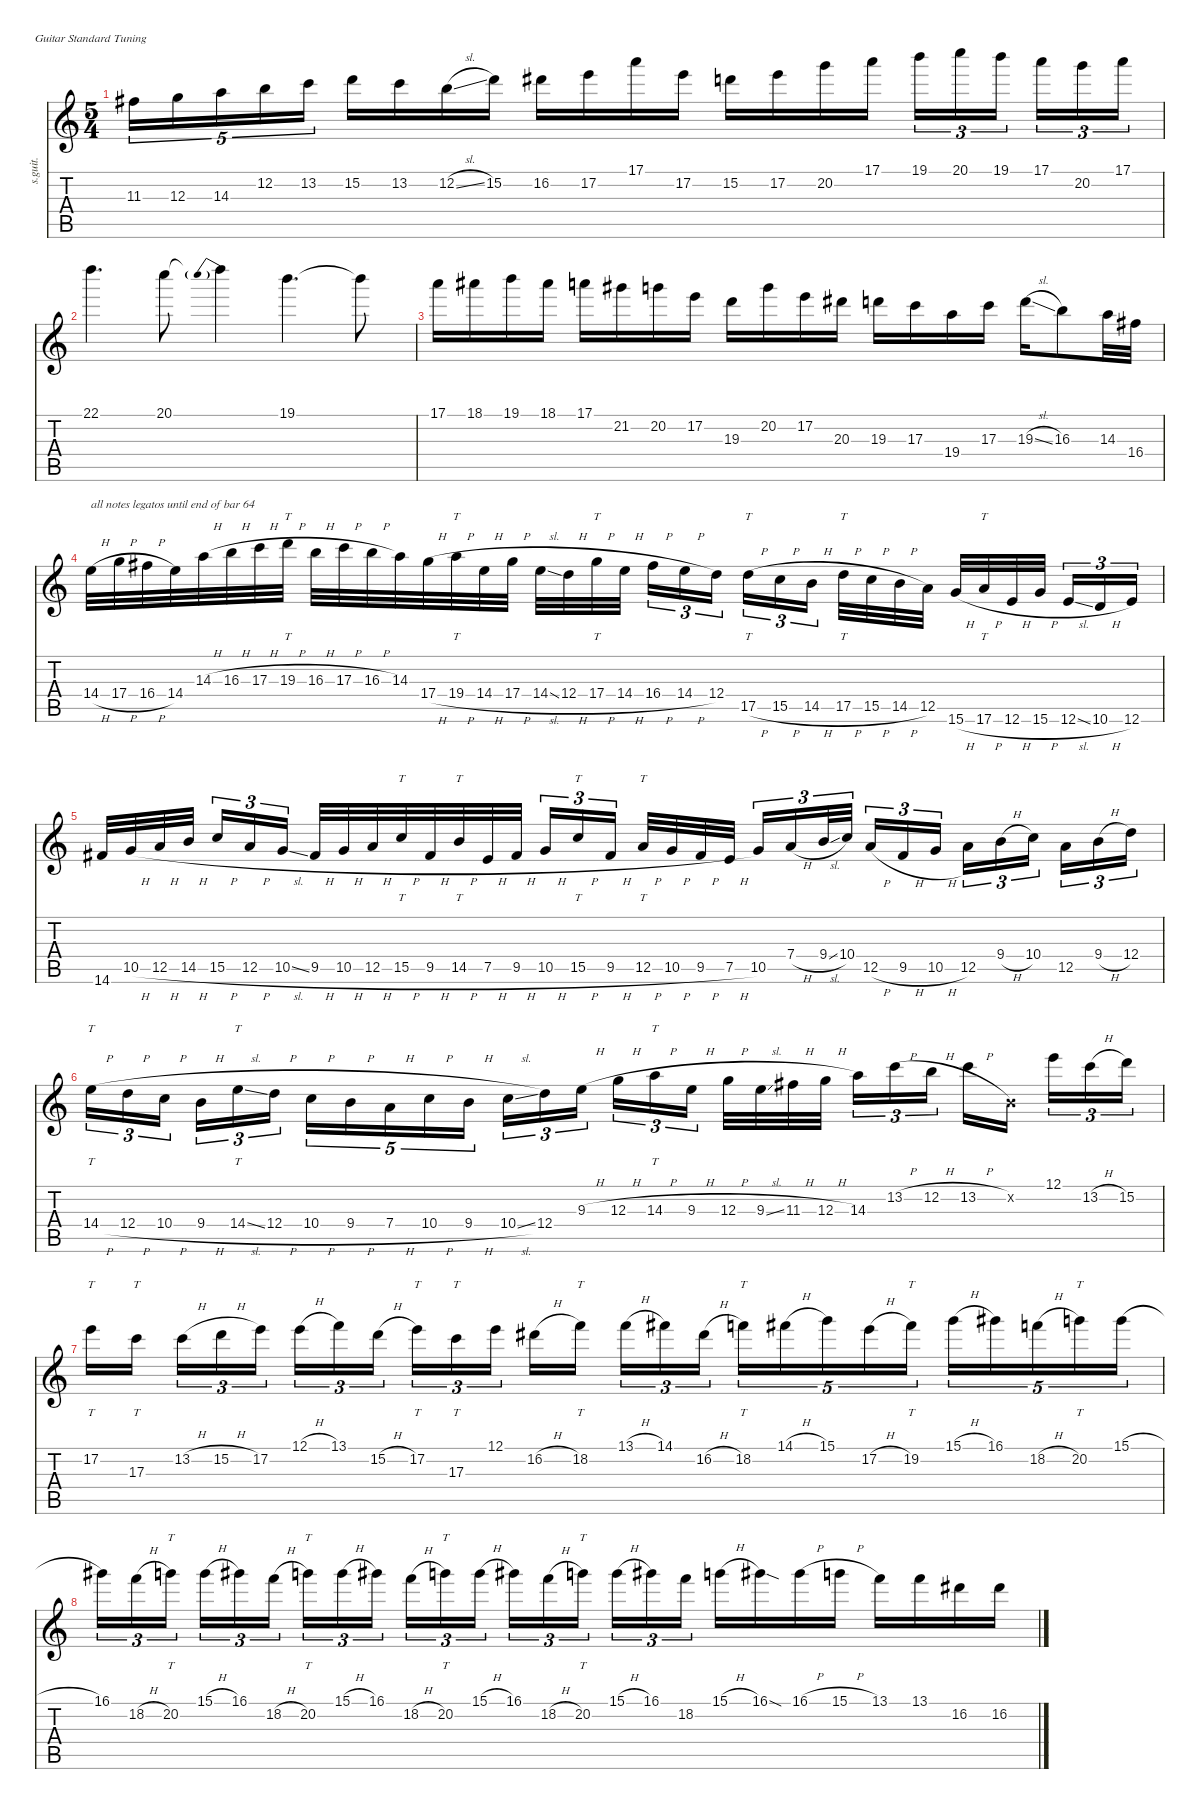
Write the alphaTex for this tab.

\defaultSystemsLayout 4
\hideDynamics
\bracketExtendMode nobrackets
\track ("Guthrie Govan" "s.guit.") {instrument distortionguitar}
\staff {score tabs}
\tuning (E4 B3 G3 D3 A2 E2)
\ts (5 4)
\tempo (152 hide)
\clef g2
\ks c
11.3{acc #}.16{tu (5 4) dy f} 12.3.16{tu (5 4)} 14.3.16{tu (5 4)} 12.2.16{tu (5 4)} 13.2.16{tu (5 4)} 15.2.16 13.2.16 12.2{sl}.16 15.2.16 16.2{acc #}.16 17.2.16 17.1.16 17.2.16 15.2.16 17.2.16 20.2.16 17.1.16 19.1.16{tu (3 2)} 20.1.16{tu (3 2)} 19.1.16{tu (3 2)} 17.1.16{tu (3 2)} 20.2.16{tu (3 2)} 17.1.16{tu (3 2)} |
22.1.4{d} 20.1.8 20.1{be (prebend 0 4 60 4) t}.4 19.1.4{d} 19.1{t}.8 |
17.1.16 18.1{acc #}.16 19.1.16 18.1{acc #}.16 17.1.16 21.2{acc #}.16 20.2.16 17.2.16 19.3.16 20.2.16 17.2.16 20.3{acc #}.16 19.3.16 17.3.16 19.4.16 17.3.16 19.3{sl}.16 16.3.8 14.3.32 16.4{acc #}.32 |
14.4{h}.32{txt "all notes legatos until end of bar 64"} 17.4{h}.32 16.4{h acc #}.32 14.4.32 14.3{h}.32 16.3{h}.32 17.3{h}.32 19.3{h}.32{tt} 16.3{h}.32 17.3{h}.32 16.3{h}.32 14.3.32 17.4{h}.32 19.4{h}.32{tt} 14.4{h}.32 17.4{h}.32 14.4{sl}.32 12.4{h}.32 17.4{h}.32{tt} 14.4{h}.32 16.4{h acc #}.16{tu (3 2)} 14.4{h}.16{tu (3 2)} 12.4.16{tu (3 2)} 17.5{h}.16{tt tu (3 2)} 15.5{h}.16{tu (3 2)} 14.5{h}.16{tu (3 2)} 17.5{h}.32{tt} 15.5{h}.32 14.5{h}.32 12.5.32 15.6{h}.32 17.6{h}.32{tt} 12.6{h}.32 15.6{h}.32 12.6{sl}.16{tu (3 2)} 10.6{h}.16{tu (3 2)} 12.6.16{tu (3 2)} |
14.6{acc #}.32 10.5{h}.32 12.5{h}.32 14.5{h}.32 15.5{h}.16{tu (3 2)} 12.5{h}.16{tu (3 2)} 10.5{sl}.16{tu (3 2)} 9.5{h acc #}.32 10.5{h}.32 12.5{h}.32 15.5{h}.32{tt} 9.5{h acc #}.32 14.5{h}.32{tt} 7.5{h}.32 9.5{h acc #}.32 10.5{h}.16{tu (3 2)} 15.5{h}.16{tt tu (3 2)} 9.5{h acc #}.16{tu (3 2)} 12.5{h}.32{tt} 10.5{h}.32 9.5{h acc #}.32 7.5{h}.32 10.5.16{tu (3 2)} 7.4{h}.16{tu (3 2)} 9.4{sl}.32{tu (3 2)} 10.4.32{tu (3 2)} 12.5{h}.16{tu (3 2)} 9.5{h acc #}.16{tu (3 2)} 10.5{h}.16{tu (3 2)} 12.5.16{tu (3 2)} 9.4{h}.16{tu (3 2)} 10.4.16{tu (3 2)} 12.5.16{tu (3 2)} 9.4{h}.16{tu (3 2)} 12.4.16{tu (3 2)} |
14.4{h}.16{tt tu (3 2)} 12.4{h}.16{tu (3 2)} 10.4{h}.16{tu (3 2)} 9.4{h}.16{tu (3 2)} 14.4{sl}.16{tt tu (3 2)} 12.4{h}.16{tu (3 2)} 10.4{h}.16{tu (5 4)} 9.4{h}.16{tu (5 4)} 7.4{h}.16{tu (5 4)} 10.4{h}.16{tu (5 4)} 9.4{h}.16{tu (5 4)} 10.4{sl}.16{tu (3 2)} 12.4.16{tu (3 2)} 9.3{h}.16{tu (3 2)} 12.3{h}.16{tu (3 2)} 14.3{h}.16{tt tu (3 2)} 9.3{h}.16{tu (3 2)} 12.3{h}.32 9.3{sl}.32 11.3{h acc #}.32 12.3{h}.32 14.3.16{tu (3 2)} 13.2{h}.16{tu (3 2)} 12.2{h}.16{tu (3 2)} 13.2{h}.16 0.2{x}.16 12.1.16{tu (3 2)} 13.2{h}.16{tu (3 2)} 15.2.16{tu (3 2)} |
17.2.16{tt} 17.3.16{tt} 13.2{h}.16{tu (3 2)} 15.2{h}.16{tu (3 2)} 17.2.16{tu (3 2)} 12.1{h}.16{tu (3 2)} 13.1.16{tu (3 2)} 15.2{h}.16{tu (3 2)} 17.2.16{tt tu (3 2)} 17.3.16{tt tu (3 2)} 12.1.16{tu (3 2)} 16.2{h acc #}.16 18.2.16{tt} 13.1{h}.16{tu (3 2)} 14.1{acc #}.16{tu (3 2)} 16.2{h acc #}.16{tu (3 2)} 18.2.16{tt tu (5 4)} 14.1{h acc #}.16{tu (5 4)} 15.1.16{tu (5 4)} 17.2{h}.16{tu (5 4)} 19.2{acc #}.16{tt tu (5 4)} 15.1{h}.16{tu (5 4)} 16.1{acc #}.16{tu (5 4)} 18.2{h}.16{tu (5 4)} 20.2.16{tt tu (5 4)} 15.1{h}.16{tu (5 4)} |
16.1{acc #}.16{tu (3 2)} 18.2{h}.16{tu (3 2)} 20.2.16{tt tu (3 2)} 15.1{h}.16{tu (3 2)} 16.1{acc #}.16{tu (3 2)} 18.2{h}.16{tu (3 2)} 20.2.16{tt tu (3 2)} 15.1{h}.16{tu (3 2)} 16.1{acc #}.16{tu (3 2)} 18.2{h}.16{tu (3 2)} 20.2.16{tt tu (3 2)} 15.1{h}.16{tu (3 2)} 16.1{acc #}.16{tu (3 2)} 18.2{h}.16{tu (3 2)} 20.2.16{tt tu (3 2)} 15.1{h}.16{tu (3 2)} 16.1{acc #}.16{tu (3 2)} 18.2.16{tu (3 2)} 15.1{h}.16 16.1{sod acc #}.16 16.1{h acc #}.16 15.1{h}.16 13.1.16 13.1.16 16.2{acc #}.16 16.2{acc #}.16
